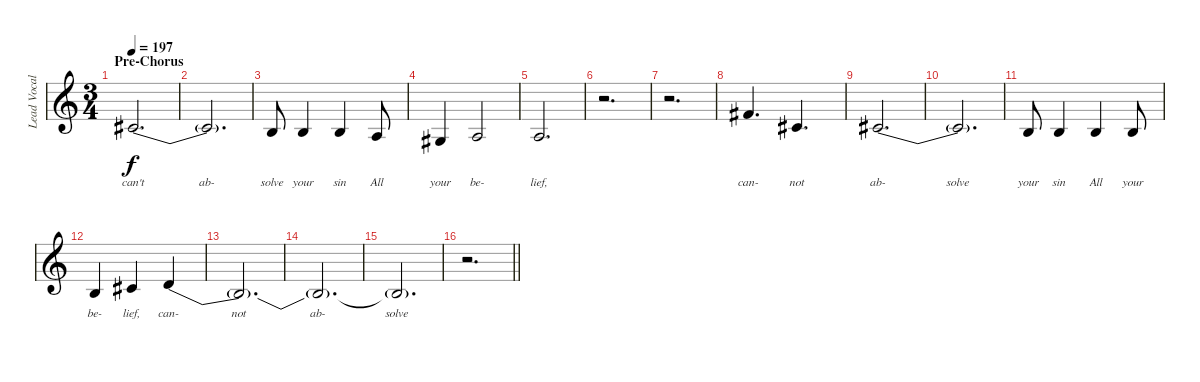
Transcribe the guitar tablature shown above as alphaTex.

\track ("Lead Vocals I" "Lead Vocal") {instrument lead6voice}
\staff {score}
\tuning (Eb4 Bb3 Gb3 Db3 Ab2 Db2) {hide}
\ts (3 4)
\section ("" "Pre-Chorus")
\tempo 197
\clef g2
\ks c
7.3{be (custom 0 0 40 0 45 2 50 2 55 0 60 0)}.2{d lyrics (0 "can't") lyrics (1 "") lyrics (2 "") lyrics (3 "") lyrics (4 "") dy f} |
7.3{t}.2{d lyrics (0 "ab-") lyrics (1 "") lyrics (2 "") lyrics (3 "") lyrics (4 "")} |
5.3.8{lyrics (0 "solve") lyrics (1 "") lyrics (2 "") lyrics (3 "") lyrics (4 "")} 5.3.4{lyrics (0 "your") lyrics (1 "") lyrics (2 "") lyrics (3 "") lyrics (4 "")} 5.3.4{lyrics (0 "sin") lyrics (1 "") lyrics (2 "") lyrics (3 "") lyrics (4 "")} 8.4.8{lyrics (0 "All") lyrics (1 "") lyrics (2 "") lyrics (3 "") lyrics (4 "")} |
7.4.4{lyrics (0 "your") lyrics (1 "") lyrics (2 "") lyrics (3 "") lyrics (4 "")} 8.4.2{lyrics (0 "be-") lyrics (1 "") lyrics (2 "") lyrics (3 "") lyrics (4 "")} |
5.4{be (custom 0 6 5 6 10 0 60 0)}.2{d lyrics (0 "lief,") lyrics (1 "") lyrics (2 "") lyrics (3 "") lyrics (4 "")} |
r.2{d} |
r.2{d} |
8.2.4{d lyrics (0 "can-") lyrics (1 "") lyrics (2 "") lyrics (3 "") lyrics (4 "")} 7.3.4{d lyrics (0 "not") lyrics (1 "") lyrics (2 "") lyrics (3 "") lyrics (4 "")} |
7.3{be (custom 0 0 40 0 45 2 50 2 55 0 60 0)}.2{d lyrics (0 "ab-") lyrics (1 "") lyrics (2 "") lyrics (3 "") lyrics (4 "")} |
7.3{t}.2{d lyrics (0 "solve") lyrics (1 "") lyrics (2 "") lyrics (3 "") lyrics (4 "")} |
5.3.8{lyrics (0 "your") lyrics (1 "") lyrics (2 "") lyrics (3 "") lyrics (4 "")} 5.3.4{lyrics (0 "sin") lyrics (1 "") lyrics (2 "") lyrics (3 "") lyrics (4 "")} 5.3.4{lyrics (0 "All") lyrics (1 "") lyrics (2 "") lyrics (3 "") lyrics (4 "")} 5.3.8{lyrics (0 "your") lyrics (1 "") lyrics (2 "") lyrics (3 "") lyrics (4 "")} |
5.3.4{lyrics (0 "be-") lyrics (1 "") lyrics (2 "") lyrics (3 "") lyrics (4 "")} 7.3.4{lyrics (0 "lief,") lyrics (1 "") lyrics (2 "") lyrics (3 "") lyrics (4 "")} 5.3{be (custom 0 6 5 6 10 4 30 4 32 6 35 6 38 4 42 4 45 0 60 0)}.4{lyrics (0 "can-") lyrics (1 "") lyrics (2 "") lyrics (3 "") lyrics (4 "")} |
5.3{t}.2{d lyrics (0 "not") lyrics (1 "") lyrics (2 "") lyrics (3 "") lyrics (4 "")} |
5.3{t}.2{d lyrics (0 "ab-") lyrics (1 "") lyrics (2 "") lyrics (3 "") lyrics (4 "")} |
5.3{t}.2{d lyrics (0 "solve") lyrics (1 "") lyrics (2 "") lyrics (3 "") lyrics (4 "")} |
\barLineRight lightlight
r.2{d}
